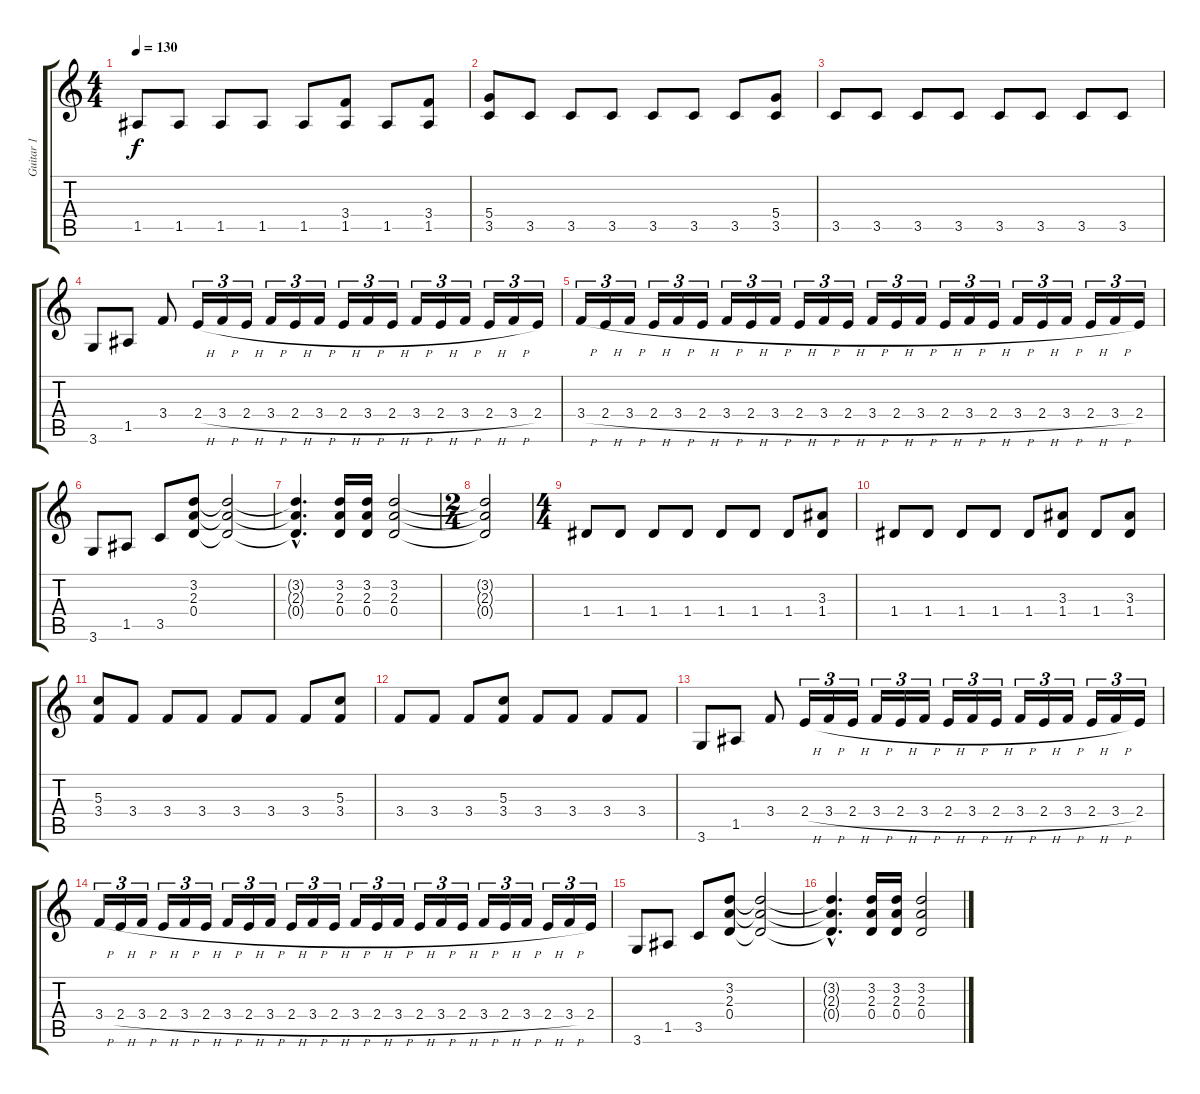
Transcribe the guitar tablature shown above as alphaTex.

\track ("Guitar 1" "Guitar 1") {instrument distortionguitar}
\staff {score tabs}
\tuning (E4 B3 G3 D3 A2 E2) {hide}
\ts (4 4)
\tempo 130
\clef g2
\ks c
1.5.8{dy f} 1.5.8 1.5.8 1.5.8 1.5.8 (3.4 1.5).8 1.5.8 (3.4 1.5).8 |
(5.4 3.5).8 3.5.8 3.5.8 3.5.8 3.5.8 3.5.8 3.5.8 (5.4 3.5).8 |
3.5.8 3.5.8 3.5.8 3.5.8 3.5.8 3.5.8 3.5.8 3.5.8 |
3.6.8 1.5.8 3.4.8 2.4{h}.16{tu (3 2)} 3.4{h}.16{tu (3 2)} 2.4{h}.16{tu (3 2)} 3.4{h}.16{tu (3 2)} 2.4{h}.16{tu (3 2)} 3.4{h}.16{tu (3 2)} 2.4{h}.16{tu (3 2)} 3.4{h}.16{tu (3 2)} 2.4{h}.16{tu (3 2)} 3.4{h}.16{tu (3 2)} 2.4{h}.16{tu (3 2)} 3.4{h}.16{tu (3 2)} 2.4{h}.16{tu (3 2)} 3.4{h}.16{tu (3 2)} 2.4.16{tu (3 2)} |
3.4{h}.16{tu (3 2)} 2.4{h}.16{tu (3 2)} 3.4{h}.16{tu (3 2)} 2.4{h}.16{tu (3 2)} 3.4{h}.16{tu (3 2)} 2.4{h}.16{tu (3 2)} 3.4{h}.16{tu (3 2)} 2.4{h}.16{tu (3 2)} 3.4{h}.16{tu (3 2)} 2.4{h}.16{tu (3 2)} 3.4{h}.16{tu (3 2)} 2.4{h}.16{tu (3 2)} 3.4{h}.16{tu (3 2)} 2.4{h}.16{tu (3 2)} 3.4{h}.16{tu (3 2)} 2.4{h}.16{tu (3 2)} 3.4{h}.16{tu (3 2)} 2.4{h}.16{tu (3 2)} 3.4{h}.16{tu (3 2)} 2.4{h}.16{tu (3 2)} 3.4{h}.16{tu (3 2)} 2.4{h}.16{tu (3 2)} 3.4{h}.16{tu (3 2)} 2.4.16{tu (3 2)} |
3.6.8 1.5.8 3.5.8 (3.2 2.3 0.4).8 (3.2{t} 2.3{t} 0.4{t}).2 |
(3.2{hac t} 2.3{hac t} 0.4{hac t}).4{d} (3.2 2.3 0.4).16 (3.2 2.3 0.4).16 (3.2 2.3 0.4).2 |
\ts (2 4)
(3.2{t} 2.3{t} 0.4{t}).2 |
\ts (4 4)
1.4.8 1.4.8 1.4.8 1.4.8 1.4.8 1.4.8 1.4.8 (3.3 1.4).8 |
1.4.8 1.4.8 1.4.8 1.4.8 1.4.8 (3.3 1.4).8 1.4.8 (3.3 1.4).8 |
(5.3 3.4).8 3.4.8 3.4.8 3.4.8 3.4.8 3.4.8 3.4.8 (5.3 3.4).8 |
3.4.8 3.4.8 3.4.8 (5.3 3.4).8 3.4.8 3.4.8 3.4.8 3.4.8 |
3.6.8 1.5.8 3.4.8 2.4{h}.16{tu (3 2)} 3.4{h}.16{tu (3 2)} 2.4{h}.16{tu (3 2)} 3.4{h}.16{tu (3 2)} 2.4{h}.16{tu (3 2)} 3.4{h}.16{tu (3 2)} 2.4{h}.16{tu (3 2)} 3.4{h}.16{tu (3 2)} 2.4{h}.16{tu (3 2)} 3.4{h}.16{tu (3 2)} 2.4{h}.16{tu (3 2)} 3.4{h}.16{tu (3 2)} 2.4{h}.16{tu (3 2)} 3.4{h}.16{tu (3 2)} 2.4.16{tu (3 2)} |
3.4{h}.16{tu (3 2)} 2.4{h}.16{tu (3 2)} 3.4{h}.16{tu (3 2)} 2.4{h}.16{tu (3 2)} 3.4{h}.16{tu (3 2)} 2.4{h}.16{tu (3 2)} 3.4{h}.16{tu (3 2)} 2.4{h}.16{tu (3 2)} 3.4{h}.16{tu (3 2)} 2.4{h}.16{tu (3 2)} 3.4{h}.16{tu (3 2)} 2.4{h}.16{tu (3 2)} 3.4{h}.16{tu (3 2)} 2.4{h}.16{tu (3 2)} 3.4{h}.16{tu (3 2)} 2.4{h}.16{tu (3 2)} 3.4{h}.16{tu (3 2)} 2.4{h}.16{tu (3 2)} 3.4{h}.16{tu (3 2)} 2.4{h}.16{tu (3 2)} 3.4{h}.16{tu (3 2)} 2.4{h}.16{tu (3 2)} 3.4{h}.16{tu (3 2)} 2.4.16{tu (3 2)} |
3.6.8 1.5.8 3.5.8 (3.2 2.3 0.4).8 (3.2{t} 2.3{t} 0.4{t}).2 |
(3.2{hac t} 2.3{hac t} 0.4{hac t}).4{d} (3.2 2.3 0.4).16 (3.2 2.3 0.4).16 (3.2 2.3 0.4).2
